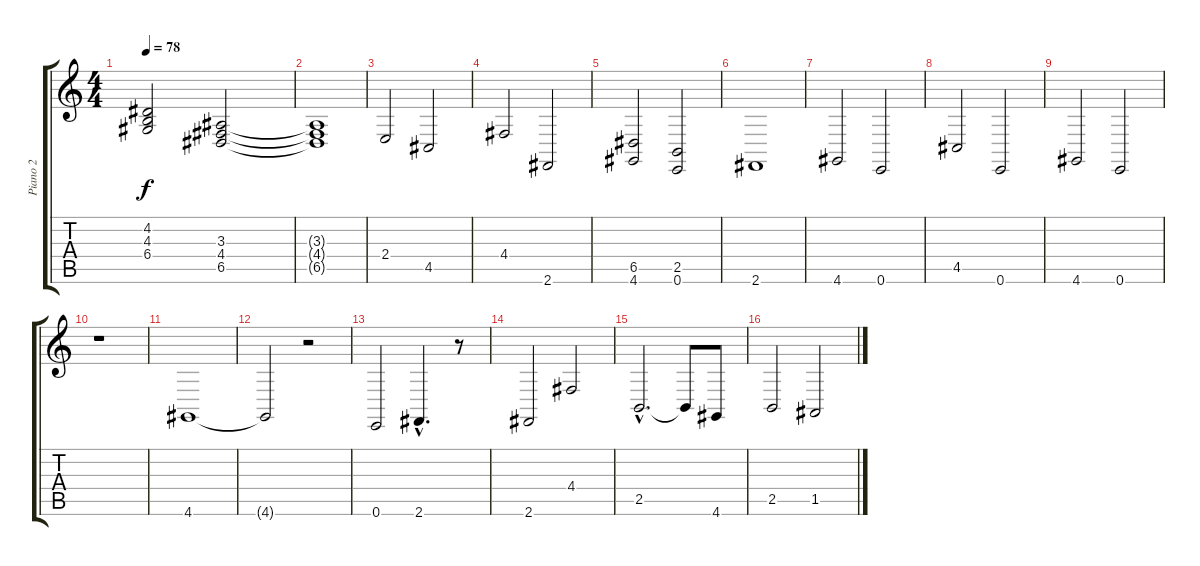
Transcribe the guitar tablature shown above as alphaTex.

\track ("Piano 2" "Piano 2") {instrument acousticgrandpiano}
\staff {score tabs}
\tuning (E4 B3 G3 D3 A2 E2) {hide}
\ts (4 4)
\tempo 78
\clef g2
\ks c
(4.2 4.3 6.4).2{dy f} (3.3 4.4 6.5).2 |
(3.3{t} 4.4{t} 6.5{t}).1 |
2.4.2 4.5.2 |
4.4.2 2.6.2 |
(6.5 4.6).2 (2.5 0.6).2 |
2.6.1 |
4.6.2 0.6.2 |
4.5.2 0.6.2 |
4.6.2 0.6.2 |
r.1 |
4.6.1 |
4.6{t}.2 r.2 |
0.6.2 2.6{hac}.4{d} r.8 |
2.6.2 4.4.2 |
2.5{hac}.2{d} 2.5{t}.8 4.6.8 |
2.5.2 1.5.2
